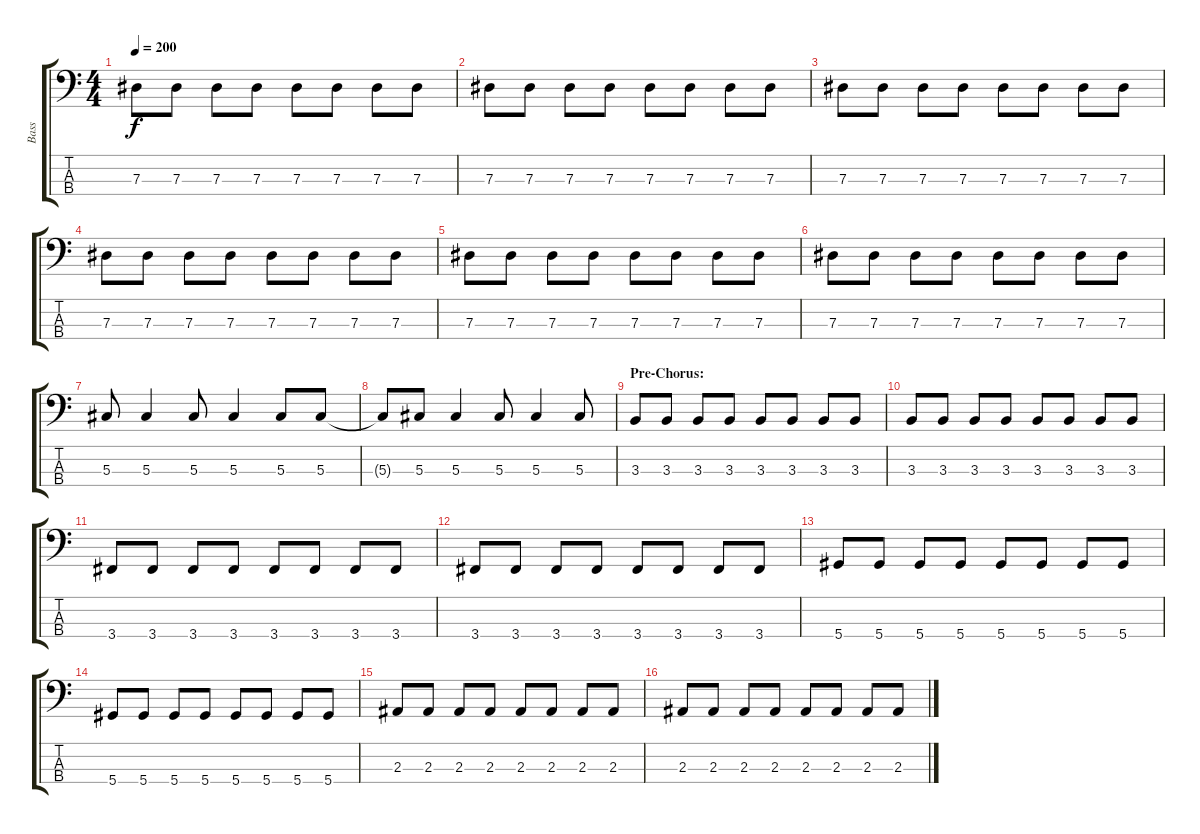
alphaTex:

\track ("Bass" "Bass") {instrument electricbasspick}
\staff {score tabs}
\tuning (Gb2 Db2 Ab1 Eb1) {hide}
\ts (4 4)
\tempo 200
\clef f4
\ks c
7.3.8{dy f} 7.3.8 7.3.8 7.3.8 7.3.8 7.3.8 7.3.8 7.3.8 |
7.3.8 7.3.8 7.3.8 7.3.8 7.3.8 7.3.8 7.3.8 7.3.8 |
7.3.8 7.3.8 7.3.8 7.3.8 7.3.8 7.3.8 7.3.8 7.3.8 |
7.3.8 7.3.8 7.3.8 7.3.8 7.3.8 7.3.8 7.3.8 7.3.8 |
7.3.8 7.3.8 7.3.8 7.3.8 7.3.8 7.3.8 7.3.8 7.3.8 |
7.3.8 7.3.8 7.3.8 7.3.8 7.3.8 7.3.8 7.3.8 7.3.8 |
5.3.8 5.3.4 5.3.8 5.3.4 5.3.8 5.3.8 |
5.3{t}.8 5.3.8 5.3.4 5.3.8 5.3.4 5.3.8 |
\section ("" "Pre-Chorus:")
3.3.8 3.3.8 3.3.8 3.3.8 3.3.8 3.3.8 3.3.8 3.3.8 |
3.3.8 3.3.8 3.3.8 3.3.8 3.3.8 3.3.8 3.3.8 3.3.8 |
3.4.8 3.4.8 3.4.8 3.4.8 3.4.8 3.4.8 3.4.8 3.4.8 |
3.4.8 3.4.8 3.4.8 3.4.8 3.4.8 3.4.8 3.4.8 3.4.8 |
5.4.8 5.4.8 5.4.8 5.4.8 5.4.8 5.4.8 5.4.8 5.4.8 |
5.4.8 5.4.8 5.4.8 5.4.8 5.4.8 5.4.8 5.4.8 5.4.8 |
2.3.8 2.3.8 2.3.8 2.3.8 2.3.8 2.3.8 2.3.8 2.3.8 |
2.3.8 2.3.8 2.3.8 2.3.8 2.3.8 2.3.8 2.3.8 2.3.8
